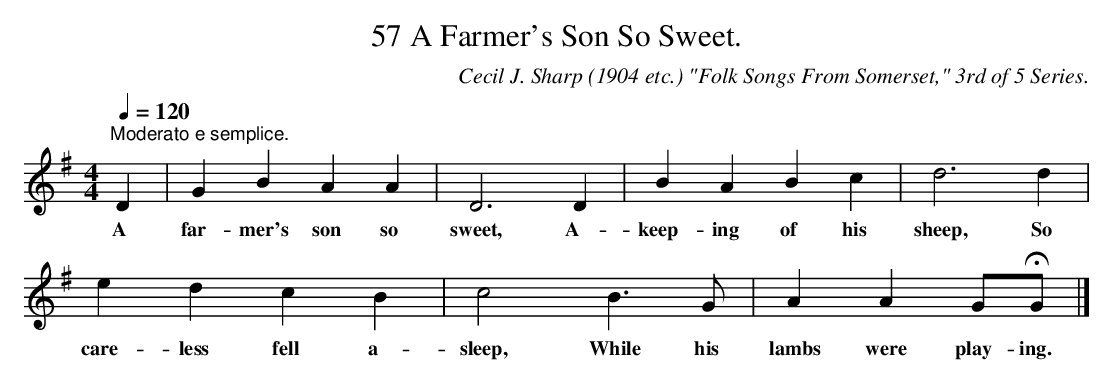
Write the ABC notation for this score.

X:1
T:57 A Farmer's Son So Sweet.
C:Cecil J. Sharp (1904 etc.) "Folk Songs From Somerset," 3rd of 5 Series.
L:1/4
Q:1/4=120
M:4/4
K:G
"^Moderato e semplice." D | G B A A | D3 D | B A B c | d3 d |$ e d c B | c2 B3/2 G/ |
w: A|far- mer's son so|sweet, A-|keep- ing of his|sheep, So|care- less fell a-|sleep, While his|
A A G/!fermata!G/ |]
w: lambs were play- ing.|
